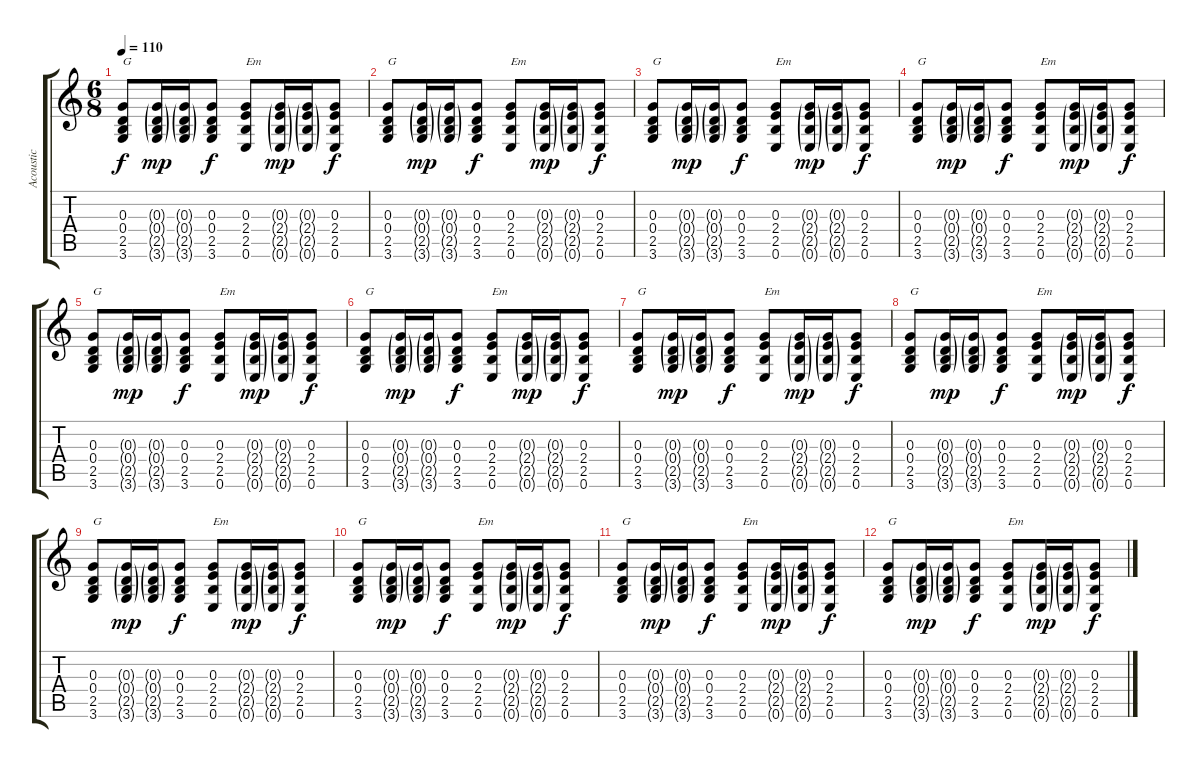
\track ("Acoustic" "Acoustic") {instrument acousticguitarsteel}
\staff {score tabs}
\tuning (E4 B3 G3 D3 A2 E2) {hide}
\ts (6 8)
\tempo 110
\clef g2
\ks c
(0.3 0.4 2.5 3.6).8{txt "G" dy f} (0.3{g} 0.4{g} 2.5{g} 3.6{g}).16{dy mp} (0.3{g} 0.4{g} 2.5{g} 3.6{g}).16 (0.3 0.4 2.5 3.6).8{dy f} (0.3 2.4 2.5 0.6).8{txt "Em"} (0.3{g} 2.4{g} 2.5{g} 0.6{g}).16{dy mp} (0.3{g} 2.4{g} 2.5{g} 0.6{g}).16 (0.3 2.4 2.5 0.6).8{dy f} |
(0.3 0.4 2.5 3.6).8{txt "G"} (0.3{g} 0.4{g} 2.5{g} 3.6{g}).16{dy mp} (0.3{g} 0.4{g} 2.5{g} 3.6{g}).16 (0.3 0.4 2.5 3.6).8{dy f} (0.3 2.4 2.5 0.6).8{txt "Em"} (0.3{g} 2.4{g} 2.5{g} 0.6{g}).16{dy mp} (0.3{g} 2.4{g} 2.5{g} 0.6{g}).16 (0.3 2.4 2.5 0.6).8{dy f} |
(0.3 0.4 2.5 3.6).8{txt "G"} (0.3{g} 0.4{g} 2.5{g} 3.6{g}).16{dy mp} (0.3{g} 0.4{g} 2.5{g} 3.6{g}).16 (0.3 0.4 2.5 3.6).8{dy f} (0.3 2.4 2.5 0.6).8{txt "Em"} (0.3{g} 2.4{g} 2.5{g} 0.6{g}).16{dy mp} (0.3{g} 2.4{g} 2.5{g} 0.6{g}).16 (0.3 2.4 2.5 0.6).8{dy f} |
(0.3 0.4 2.5 3.6).8{txt "G"} (0.3{g} 0.4{g} 2.5{g} 3.6{g}).16{dy mp} (0.3{g} 0.4{g} 2.5{g} 3.6{g}).16 (0.3 0.4 2.5 3.6).8{dy f} (0.3 2.4 2.5 0.6).8{txt "Em"} (0.3{g} 2.4{g} 2.5{g} 0.6{g}).16{dy mp} (0.3{g} 2.4{g} 2.5{g} 0.6{g}).16 (0.3 2.4 2.5 0.6).8{dy f} |
(0.3 0.4 2.5 3.6).8{txt "G"} (0.3{g} 0.4{g} 2.5{g} 3.6{g}).16{dy mp} (0.3{g} 0.4{g} 2.5{g} 3.6{g}).16 (0.3 0.4 2.5 3.6).8{dy f} (0.3 2.4 2.5 0.6).8{txt "Em"} (0.3{g} 2.4{g} 2.5{g} 0.6{g}).16{dy mp} (0.3{g} 2.4{g} 2.5{g} 0.6{g}).16 (0.3 2.4 2.5 0.6).8{dy f} |
(0.3 0.4 2.5 3.6).8{txt "G"} (0.3{g} 0.4{g} 2.5{g} 3.6{g}).16{dy mp} (0.3{g} 0.4{g} 2.5{g} 3.6{g}).16 (0.3 0.4 2.5 3.6).8{dy f} (0.3 2.4 2.5 0.6).8{txt "Em"} (0.3{g} 2.4{g} 2.5{g} 0.6{g}).16{dy mp} (0.3{g} 2.4{g} 2.5{g} 0.6{g}).16 (0.3 2.4 2.5 0.6).8{dy f} |
(0.3 0.4 2.5 3.6).8{txt "G"} (0.3{g} 0.4{g} 2.5{g} 3.6{g}).16{dy mp} (0.3{g} 0.4{g} 2.5{g} 3.6{g}).16 (0.3 0.4 2.5 3.6).8{dy f} (0.3 2.4 2.5 0.6).8{txt "Em"} (0.3{g} 2.4{g} 2.5{g} 0.6{g}).16{dy mp} (0.3{g} 2.4{g} 2.5{g} 0.6{g}).16 (0.3 2.4 2.5 0.6).8{dy f} |
(0.3 0.4 2.5 3.6).8{txt "G"} (0.3{g} 0.4{g} 2.5{g} 3.6{g}).16{dy mp} (0.3{g} 0.4{g} 2.5{g} 3.6{g}).16 (0.3 0.4 2.5 3.6).8{dy f} (0.3 2.4 2.5 0.6).8{txt "Em"} (0.3{g} 2.4{g} 2.5{g} 0.6{g}).16{dy mp} (0.3{g} 2.4{g} 2.5{g} 0.6{g}).16 (0.3 2.4 2.5 0.6).8{dy f} |
(0.3 0.4 2.5 3.6).8{txt "G"} (0.3{g} 0.4{g} 2.5{g} 3.6{g}).16{dy mp} (0.3{g} 0.4{g} 2.5{g} 3.6{g}).16 (0.3 0.4 2.5 3.6).8{dy f} (0.3 2.4 2.5 0.6).8{txt "Em"} (0.3{g} 2.4{g} 2.5{g} 0.6{g}).16{dy mp} (0.3{g} 2.4{g} 2.5{g} 0.6{g}).16 (0.3 2.4 2.5 0.6).8{dy f} |
(0.3 0.4 2.5 3.6).8{txt "G"} (0.3{g} 0.4{g} 2.5{g} 3.6{g}).16{dy mp} (0.3{g} 0.4{g} 2.5{g} 3.6{g}).16 (0.3 0.4 2.5 3.6).8{dy f} (0.3 2.4 2.5 0.6).8{txt "Em"} (0.3{g} 2.4{g} 2.5{g} 0.6{g}).16{dy mp} (0.3{g} 2.4{g} 2.5{g} 0.6{g}).16 (0.3 2.4 2.5 0.6).8{dy f} |
(0.3 0.4 2.5 3.6).8{txt "G"} (0.3{g} 0.4{g} 2.5{g} 3.6{g}).16{dy mp} (0.3{g} 0.4{g} 2.5{g} 3.6{g}).16 (0.3 0.4 2.5 3.6).8{dy f} (0.3 2.4 2.5 0.6).8{txt "Em"} (0.3{g} 2.4{g} 2.5{g} 0.6{g}).16{dy mp} (0.3{g} 2.4{g} 2.5{g} 0.6{g}).16 (0.3 2.4 2.5 0.6).8{dy f} |
(0.3 0.4 2.5 3.6).8{txt "G"} (0.3{g} 0.4{g} 2.5{g} 3.6{g}).16{dy mp} (0.3{g} 0.4{g} 2.5{g} 3.6{g}).16 (0.3 0.4 2.5 3.6).8{dy f} (0.3 2.4 2.5 0.6).8{txt "Em"} (0.3{g} 2.4{g} 2.5{g} 0.6{g}).16{dy mp} (0.3{g} 2.4{g} 2.5{g} 0.6{g}).16 (0.3 2.4 2.5 0.6).8{dy f}
